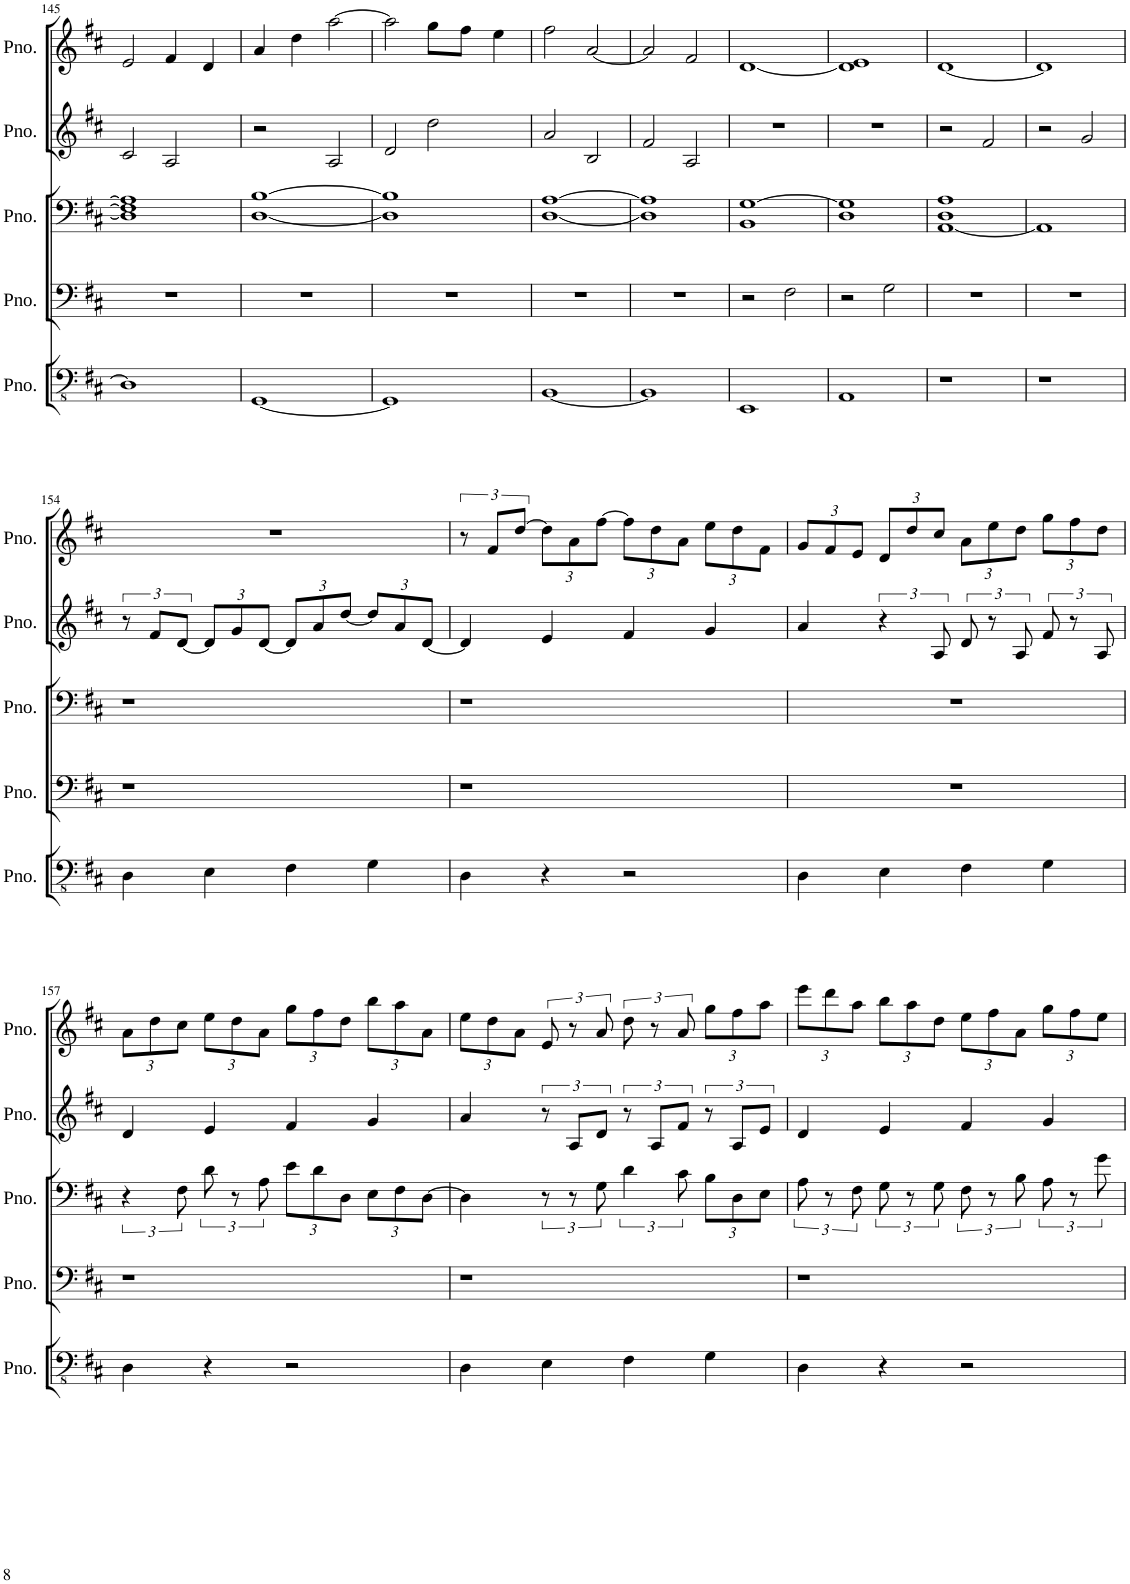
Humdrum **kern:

**kern	**kern	**kern	**kern	**kern
*part5	*part4	*part3	*part2	*part1
*staff5	*staff4	*staff3	*staff2	*staff1
*I"Piano	*I"Piano	*I"Piano	*I"Piano	*I"Piano
*I'Pno.	*I'Pno.	*I'Pno.	*I'Pno.	*I'Pno.
!!LO:PB:g=z
*clefFv4	*clefF4	*clefF4	*clefG2	*clefG2
*k[f#c#]	*k[f#c#]	*k[f#c#]	*k[f#c#]	*k[f#c#]
*M2/2	*M2/2	*M2/2	*M2/2	*M2/2
=145	=145	=145	=145	=145
1DD]	1r	1D] 1F#] 1A]	2c#/	2e/
.	.	.	2A/	4f#/
.	.	.	.	4d/
=146	=146	=146	=146	=146
[1GGG	1r	[1D [1B	2r	4a/
.	.	.	.	4dd\
.	.	.	2A/	[2aa\
=147	=147	=147	=147	=147
1GGG]	1r	1D] 1B]	2d/	2aa\]
.	.	.	2dd\	8gg\L
.	.	.	.	8ff#\J
.	.	.	.	4ee\
=148	=148	=148	=148	=148
[1BBB	1r	[1D [1A	2a/	2ff#\
.	.	.	2B/	[2a/
=149	=149	=149	=149	=149
1BBB]	1r	1D] 1A]	2f#/	2a/]
.	.	.	2A/	2f#/
=150	=150	=150	=150	=150
1EEE	2r	1BB [1G	1r	[1d
.	2F#\	.	.	.
=151	=151	=151	=151	=151
1AAA	2r	1D 1G]	1r	1d] 1e
.	2G\	.	.	.
=152	=152	=152	=152	=152
1r	1r	[1AA 1D 1A	2r	[1d
.	.	.	2f#/	.
=153	=153	=153	=153	=153
1r	1r	1AA]	2r	1d]
.	.	.	2g/	.
!!LO:LB:g=z
=154	=154	=154	=154	=154
4DD\	1r	1r	12r	1r
.	.	.	12f#/L	.
.	.	.	[12d/J	.
*	*	*	*Xbrackettup	*
4EE\	.	.	12d/L]	.
.	.	.	12g/	.
.	.	.	[12d/J	.
4FF#\	.	.	12d/L]	.
.	.	.	12a/	.
.	.	.	[12dd/J	.
4GG\	.	.	12dd/L]	.
.	.	.	12a/	.
.	.	.	[12d/J	.
=155	=155	=155	=155	=155
4DD\	1r	1r	4d/]	12r
.	.	.	.	12f#/L
.	.	.	.	[12dd/J
*	*	*	*	*Xbrackettup
4r	.	.	4e/	12dd\L]
.	.	.	.	12a\
.	.	.	.	[12ff#\J
2r	.	.	4f#/	12ff#\L]
.	.	.	.	12dd\
.	.	.	.	12a\J
.	.	.	4g/	12ee\L
.	.	.	.	12dd\
.	.	.	.	12f#\J
=156	=156	=156	=156	=156
4DD\	1r	1r	4a/	12g/L
.	.	.	.	12f#/
.	.	.	.	12e/J
*	*	*	*brackettup	*
4EE\	.	.	6r	12d/L
.	.	.	.	12dd/
.	.	.	12A/	12cc#/J
4FF#\	.	.	12d/	12a\L
.	.	.	12r	12ee\
.	.	.	12A/	12dd\J
4GG\	.	.	12f#/	12gg\L
.	.	.	12r	12ff#\
.	.	.	12A/	12dd\J
!!LO:LB:g=z
=157	=157	=157	=157	=157
4DD\	1r	6r	4d/	12a\L
.	.	.	.	12dd\
.	.	12F#\	.	12cc#\J
4r	.	12d\	4e/	12ee\L
.	.	12r	.	12dd\
.	.	12A\	.	12a\J
*	*	*Xbrackettup	*	*
2r	.	12e\L	4f#/	12gg\L
.	.	12d\	.	12ff#\
.	.	12D\J	.	12dd\J
.	.	12E\L	4g/	12bb\L
.	.	12F#\	.	12aa\
.	.	[12D\J	.	12a\J
=158	=158	=158	=158	=158
4DD\	1r	4D\]	4a/	12ee\L
.	.	.	.	12dd\
.	.	.	.	12a\J
*	*	*brackettup	*	*brackettup
4EE\	.	12r	12r	12e/
.	.	12r	12A/L	12r
.	.	12G\	12d/J	12a/
4FF#\	.	6d\	12r	12dd\
.	.	.	12A/L	12r
.	.	12c#\	12f#/J	12a/
*	*	*Xbrackettup	*	*Xbrackettup
4GG\	.	12B\L	12r	12gg\L
.	.	12D\	12A/L	12ff#\
.	.	12E\J	12e/J	12aa\J
=159	=159	=159	=159	=159
*	*	*brackettup	*	*
4DD\	1r	12A\	4d/	12eee\L
.	.	12r	.	12ddd\
.	.	12F#\	.	12aa\J
4r	.	12G\	4e/	12bb\L
.	.	12r	.	12aa\
.	.	12G\	.	12dd\J
2r	.	12F#\	4f#/	12ee\L
.	.	12r	.	12ff#\
.	.	12B\	.	12a\J
.	.	12A\	4g/	12gg\L
.	.	12r	.	12ff#\
.	.	12g\	.	12ee\J
=	=	=	=	=
*-	*-	*-	*-	*-
